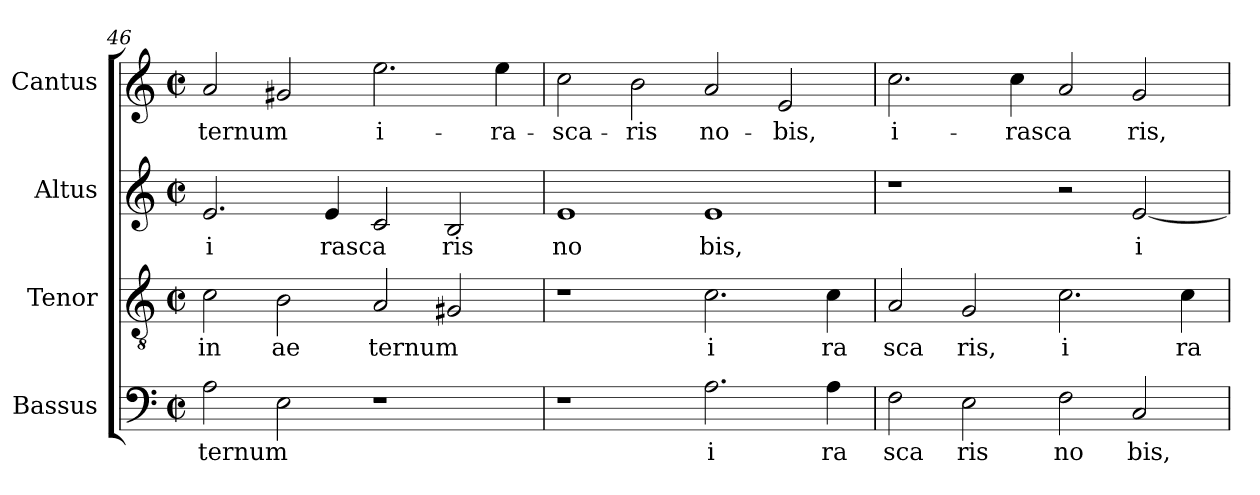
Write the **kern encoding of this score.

**kern	**text	**kern	**text	**kern	**text	**kern	**text
*part4	*part4	*part3	*part3	*part2	*part2	*part1	*part1
*staff4	*staff4	*staff3	*staff3	*staff2	*staff2	*staff1	*staff1
*I"Bassus	*	*I"Tenor	*	*I"Altus	*	*I"Cantus	*
*clefF4	*	*clefGv2	*	*clefG2	*	*clefG2	*
*k[]	*	*k[]	*	*k[]	*	*k[]	*
*C:	*	*C:	*	*C:	*	*C:	*
*M2/2	*	*M2/2	*	*M2/2	*	*M2/2	*
*met(c|)	*	*met(c|)	*	*met(c|)	*	*met(c|)	*
=46	=46	=46	=46	=46	=46	=46	=46
!	!LO:LY:b:cj	!	!LO:LY:b:cj	!	!LO:LY:b:cj	!	!LO:LY:b:cj
2A\	ternum	2c\	in	2.e/	i	2a/	-ternum
!	!LO:LY:b:cj	!	!LO:LY:b:cj	!	!	!	!LO:LY:b:cj
2E\	.	2B\	ae	.	.	2g#X/	.
!	!	!	!	!	!LO:LY:b:cj	!	!
.	.	.	.	4e/	rasca	.	.
!	!	!	!LO:LY:b:cj	!	!LO:LY:b:cj	!	!LO:LY:b:cj
1r	.	2A/	ternum	2c/	.	2.ee\	i-
!	!	!	!LO:LY:b:cj	!	!LO:LY:b:cj	!	!
.	.	2G#X/	.	2B/	ris	.	.
!	!	!	!	!	!	!	!LO:LY:b:cj
.	.	.	.	.	.	4ee\	-ra-
=47	=47	=47	=47	=47	=47	=47	=47
!	!	!	!	!	!LO:LY:b:cj	!	!LO:LY:b:cj
1r	.	1r	.	1e	no	2cc\	-sca-
!	!	!	!	!	!	!	!LO:LY:b:cj
.	.	.	.	.	.	2b\	-ris
!	!LO:LY:b:cj	!	!LO:LY:b:cj	!	!LO:LY:b:cj	!	!LO:LY:b:cj
2.A\	i	2.c\	i	1e	bis,	2a/	no-
!	!	!	!	!	!	!	!LO:LY:b:cj
.	.	.	.	.	.	2e/	-bis,
!	!LO:LY:b:cj	!	!LO:LY:b:cj	!	!	!	!
4A\	ra	4c\	ra	.	.	.	.
=48	=48	=48	=48	=48	=48	=48	=48
!	!LO:LY:b:cj	!	!LO:LY:b:cj	!	!	!	!LO:LY:b:cj
2F\	sca	2A/	sca	1r	.	2.cc\	i-
!	!LO:LY:b:cj	!	!LO:LY:b:cj	!	!	!	!
2E\	ris	2G/	ris,	.	.	.	.
!	!	!	!	!	!	!	!LO:LY:b:cj
.	.	.	.	.	.	4cc\	-rasca-
!	!LO:LY:b:cj	!	!LO:LY:b:cj	!	!	!	!LO:LY:b:cj
2F\	no	2.c\	i	2r	.	2a/	--
!	!LO:LY:b:cj	!	!	!	!LO:LY:b:cj	!	!LO:LY:b:cj
2C/	bis,	.	.	[<2e/	i	2g/	-ris,
!	!	!	!LO:LY:b:cj	!	!	!	!
.	.	4c\	ra	.	.	.	.
=	=	=	=	=	=	=	=
*-	*-	*-	*-	*-	*-	*-	*-
